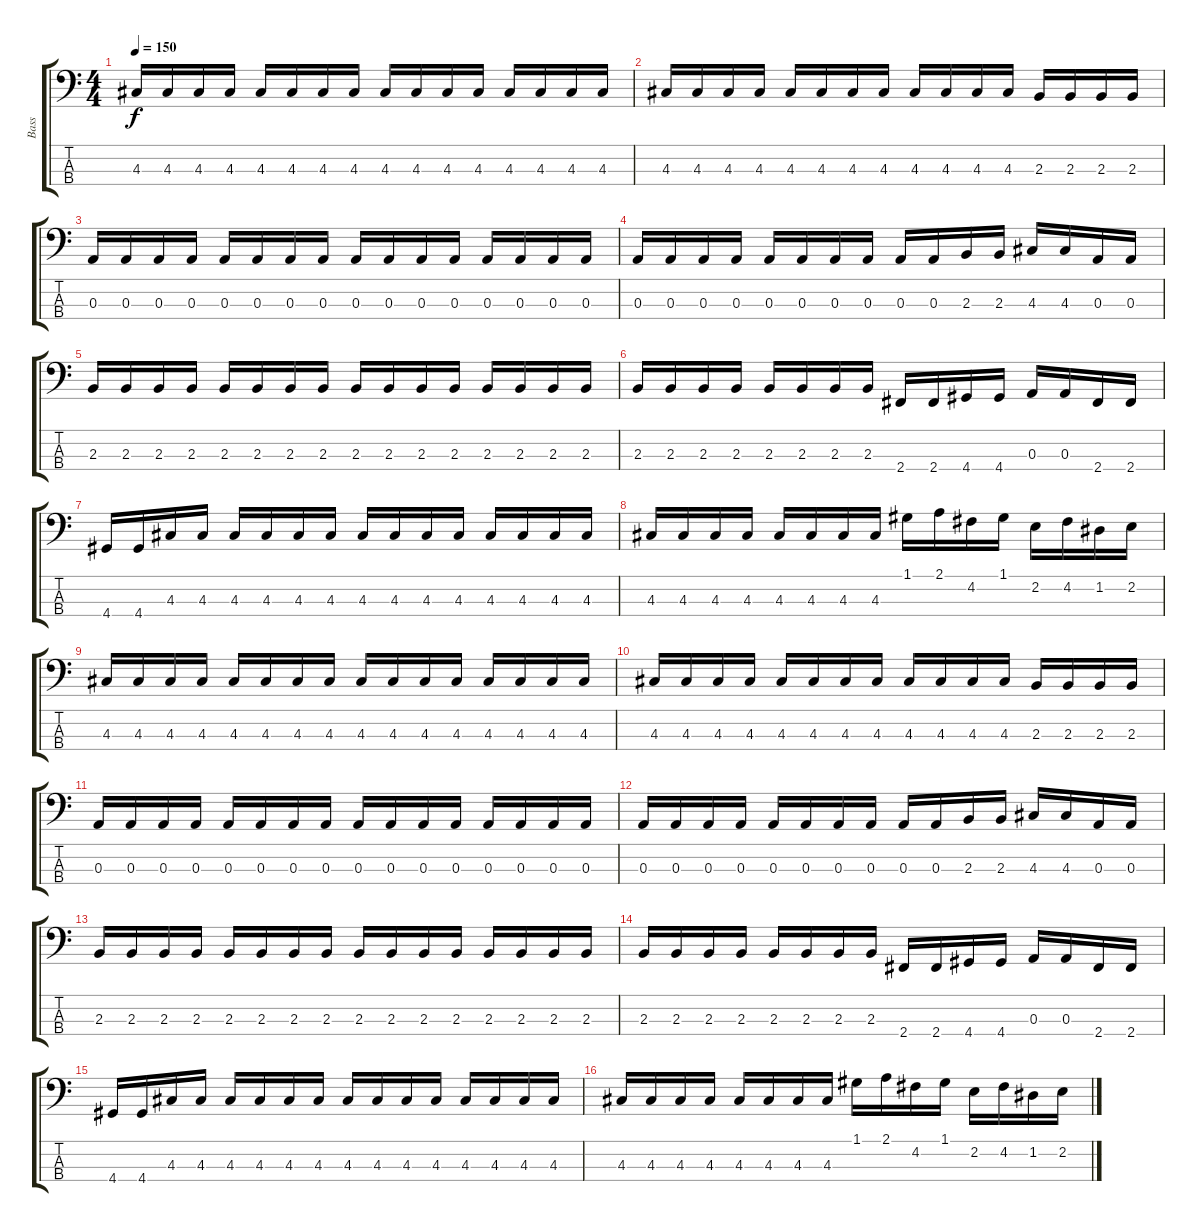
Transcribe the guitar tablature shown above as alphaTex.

\track ("Bass" "Bass") {instrument electricbassfinger}
\staff {score tabs}
\tuning (G2 D2 A1 E1) {hide}
\ts (4 4)
\tempo 150
\clef f4
\ks c
4.3.16{dy f} 4.3.16 4.3.16 4.3.16 4.3.16 4.3.16 4.3.16 4.3.16 4.3.16 4.3.16 4.3.16 4.3.16 4.3.16 4.3.16 4.3.16 4.3.16 |
4.3.16 4.3.16 4.3.16 4.3.16 4.3.16 4.3.16 4.3.16 4.3.16 4.3.16 4.3.16 4.3.16 4.3.16 2.3.16 2.3.16 2.3.16 2.3.16 |
0.3.16 0.3.16 0.3.16 0.3.16 0.3.16 0.3.16 0.3.16 0.3.16 0.3.16 0.3.16 0.3.16 0.3.16 0.3.16 0.3.16 0.3.16 0.3.16 |
0.3.16 0.3.16 0.3.16 0.3.16 0.3.16 0.3.16 0.3.16 0.3.16 0.3.16 0.3.16 2.3.16 2.3.16 4.3.16 4.3.16 0.3.16 0.3.16 |
2.3.16 2.3.16 2.3.16 2.3.16 2.3.16 2.3.16 2.3.16 2.3.16 2.3.16 2.3.16 2.3.16 2.3.16 2.3.16 2.3.16 2.3.16 2.3.16 |
2.3.16 2.3.16 2.3.16 2.3.16 2.3.16 2.3.16 2.3.16 2.3.16 2.4.16 2.4.16 4.4.16 4.4.16 0.3.16 0.3.16 2.4.16 2.4.16 |
4.4.16 4.4.16 4.3.16 4.3.16 4.3.16 4.3.16 4.3.16 4.3.16 4.3.16 4.3.16 4.3.16 4.3.16 4.3.16 4.3.16 4.3.16 4.3.16 |
4.3.16 4.3.16 4.3.16 4.3.16 4.3.16 4.3.16 4.3.16 4.3.16 1.1.16 2.1.16 4.2.16 1.1.16 2.2.16 4.2.16 1.2.16 2.2.16 |
4.3.16 4.3.16 4.3.16 4.3.16 4.3.16 4.3.16 4.3.16 4.3.16 4.3.16 4.3.16 4.3.16 4.3.16 4.3.16 4.3.16 4.3.16 4.3.16 |
4.3.16 4.3.16 4.3.16 4.3.16 4.3.16 4.3.16 4.3.16 4.3.16 4.3.16 4.3.16 4.3.16 4.3.16 2.3.16 2.3.16 2.3.16 2.3.16 |
0.3.16 0.3.16 0.3.16 0.3.16 0.3.16 0.3.16 0.3.16 0.3.16 0.3.16 0.3.16 0.3.16 0.3.16 0.3.16 0.3.16 0.3.16 0.3.16 |
0.3.16 0.3.16 0.3.16 0.3.16 0.3.16 0.3.16 0.3.16 0.3.16 0.3.16 0.3.16 2.3.16 2.3.16 4.3.16 4.3.16 0.3.16 0.3.16 |
2.3.16 2.3.16 2.3.16 2.3.16 2.3.16 2.3.16 2.3.16 2.3.16 2.3.16 2.3.16 2.3.16 2.3.16 2.3.16 2.3.16 2.3.16 2.3.16 |
2.3.16 2.3.16 2.3.16 2.3.16 2.3.16 2.3.16 2.3.16 2.3.16 2.4.16 2.4.16 4.4.16 4.4.16 0.3.16 0.3.16 2.4.16 2.4.16 |
4.4.16 4.4.16 4.3.16 4.3.16 4.3.16 4.3.16 4.3.16 4.3.16 4.3.16 4.3.16 4.3.16 4.3.16 4.3.16 4.3.16 4.3.16 4.3.16 |
4.3.16 4.3.16 4.3.16 4.3.16 4.3.16 4.3.16 4.3.16 4.3.16 1.1.16 2.1.16 4.2.16 1.1.16 2.2.16 4.2.16 1.2.16 2.2.16
